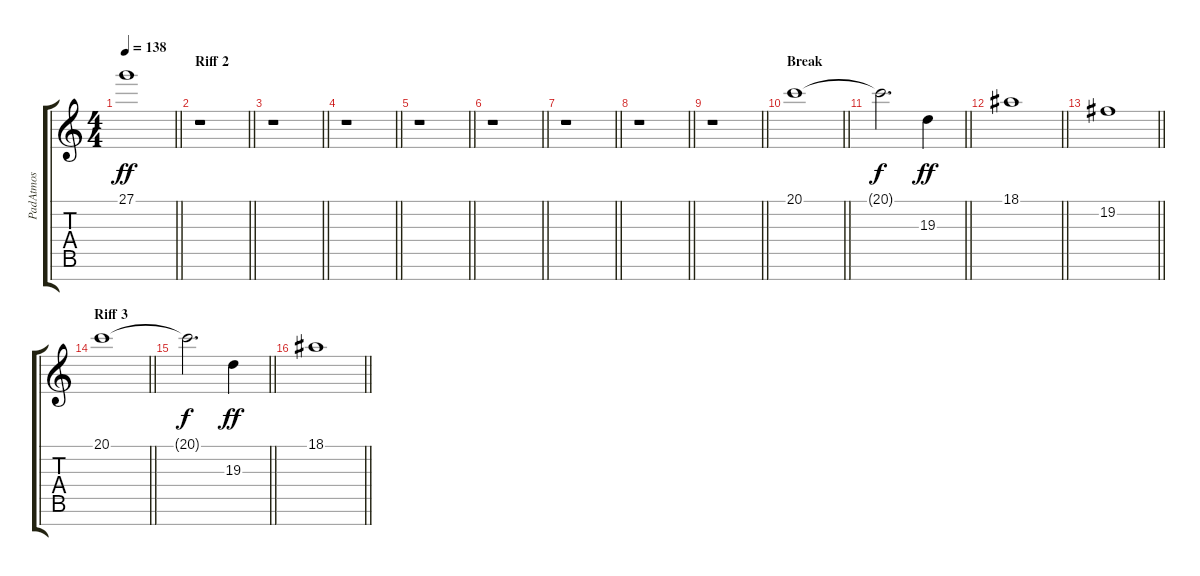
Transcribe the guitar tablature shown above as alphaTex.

\track ("PadAtmos" "PadAtmos") {instrument pad2warm}
\staff {score tabs}
\tuning (E4 B3 G3 D3 A2 E2 B1) {hide}
\ts (4 4)
\tempo 138
\clef g2
\barLineRight lightlight
\ks c
27.1.1{dy ff} |
\section ("" "Riff 2")
\barLineRight lightlight
r.1 |
\barLineRight lightlight
r.1 |
\barLineRight lightlight
r.1 |
\barLineRight lightlight
r.1 |
\barLineRight lightlight
r.1 |
\barLineRight lightlight
r.1 |
\barLineRight lightlight
r.1 |
\barLineRight lightlight
r.1 |
\section ("" "Break")
\barLineRight lightlight
20.1.1 |
\barLineRight lightlight
20.1{t}.2{d dy f} 19.3.4{dy ff} |
\barLineRight lightlight
18.1.1 |
\barLineRight lightlight
19.2.1 |
\section ("" "Riff 3")
\barLineRight lightlight
20.1.1 |
\barLineRight lightlight
20.1{t}.2{d dy f} 19.3.4{dy ff} |
\barLineRight lightlight
18.1.1
